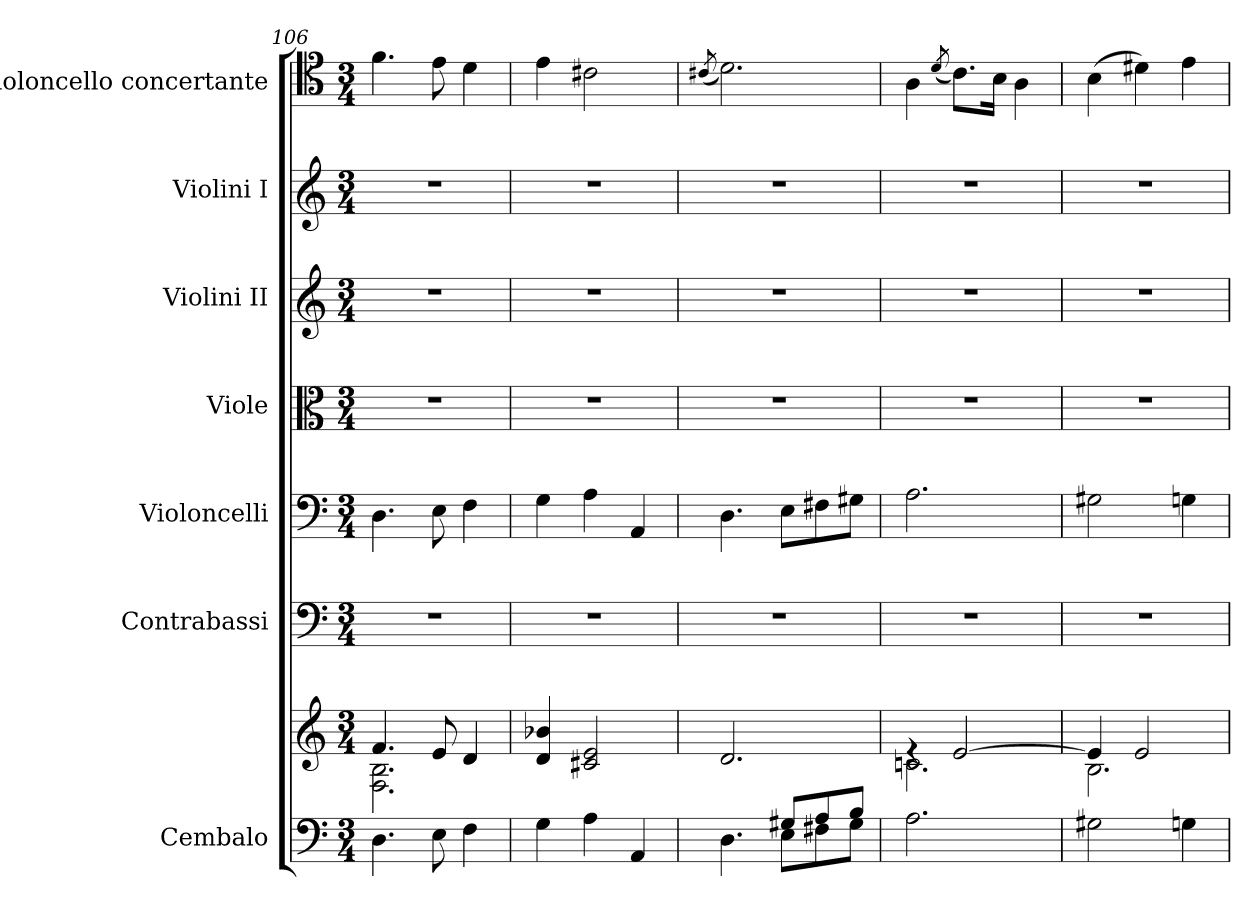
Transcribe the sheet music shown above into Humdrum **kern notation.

**kern	**kern	**kern	**kern	**kern	**kern	**kern	**kern
*part7	*part7	*part6	*part5	*part4	*part3	*part2	*part1
*staff8	*staff7	*staff6	*staff5	*staff4	*staff3	*staff2	*staff1
*I"Cembalo	*	*I"Contrabassi	*I"Violoncelli	*I"Viole	*I"Violini II	*I"Violini I	*I"Violoncello  concertante
*I'Cbl.	*	*I'Cb.	*I'Vc.	*I'Vle.	*I'Vln. II	*I'Vln. I	*I'Vc.
*clefF4	*clefG2	*clefF4	*clefF4	*clefC3	*clefG2	*clefG2	*clefC4
*	*	*ITrd7c12	*	*	*	*	*
*k[]	*k[]	*k[]	*k[]	*k[]	*k[]	*k[]	*k[]
*M3/4	*M3/4	*M3/4	*M3/4	*M3/4	*M3/4	*M3/4	*M3/4
=106	=106	=106	=106	=106	=106	=106	=106
*	*^	*	*	*	*	*	*
4.D\	4.f/	2.F\ 2.B\	2.r	4.D\	2.r	2.r	2.r	4.f\
8E\	8e/	.	.	8E\	.	.	.	8e\
4F\	4d/	.	.	4F\	.	.	.	4d\
*	*v	*v	*	*	*	*	*	*
=107	=107	=107	=107	=107	=107	=107	=107
4G\	4d/ 4b-X/	2.r	4G\	2.r	2.r	2.r	4e\
4A\	2c#X/ 2e/	.	4A\	.	.	.	2c#X\
4AA/	.	.	4AA/	.	.	.	.
=108	=108	=108	=108	=108	=108	=108	=108
.	.	.	.	.	.	.	(<8qc#i/
*^	*	*	*	*	*	*	*
4.D\	4.ryy	2.d/	2.r	4.D\	2.r	2.r	2.r	2.d\)
8E\L	8G#X/L	.	.	8E\L	.	.	.	.
8F#X\	8A/	.	.	8F#X\	.	.	.	.
8G#\J	8B/J	.	.	8G#X\J	.	.	.	.
*v	*v	*	*	*	*	*	*	*
=109	=109	=109	=109	=109	=109	=109	=109
*	*^	*	*	*	*	*	*
2.A\	4re	2.cn\	2.r	2.A\	2.r	2.r	2.r	4A\
.	.	.	.	.	.	.	.	(<8qd/
.	[2e/	.	.	.	.	.	.	8.c\L)
.	.	.	.	.	.	.	.	16B\Jk
.	.	.	.	.	.	.	.	4A\
=110	=110	=110	=110	=110	=110	=110	=110	=110
2G#X\	4e/]	2.B\	2.r	2G#X\	2.r	2.r	2.r	(>4B\
.	2e/	.	.	.	.	.	.	4d#X\)
4Gn\	.	.	.	4Gn\	.	.	.	4e\
*	*v	*v	*	*	*	*	*	*
=	=	=	=	=	=	=	=
*-	*-	*-	*-	*-	*-	*-	*-
